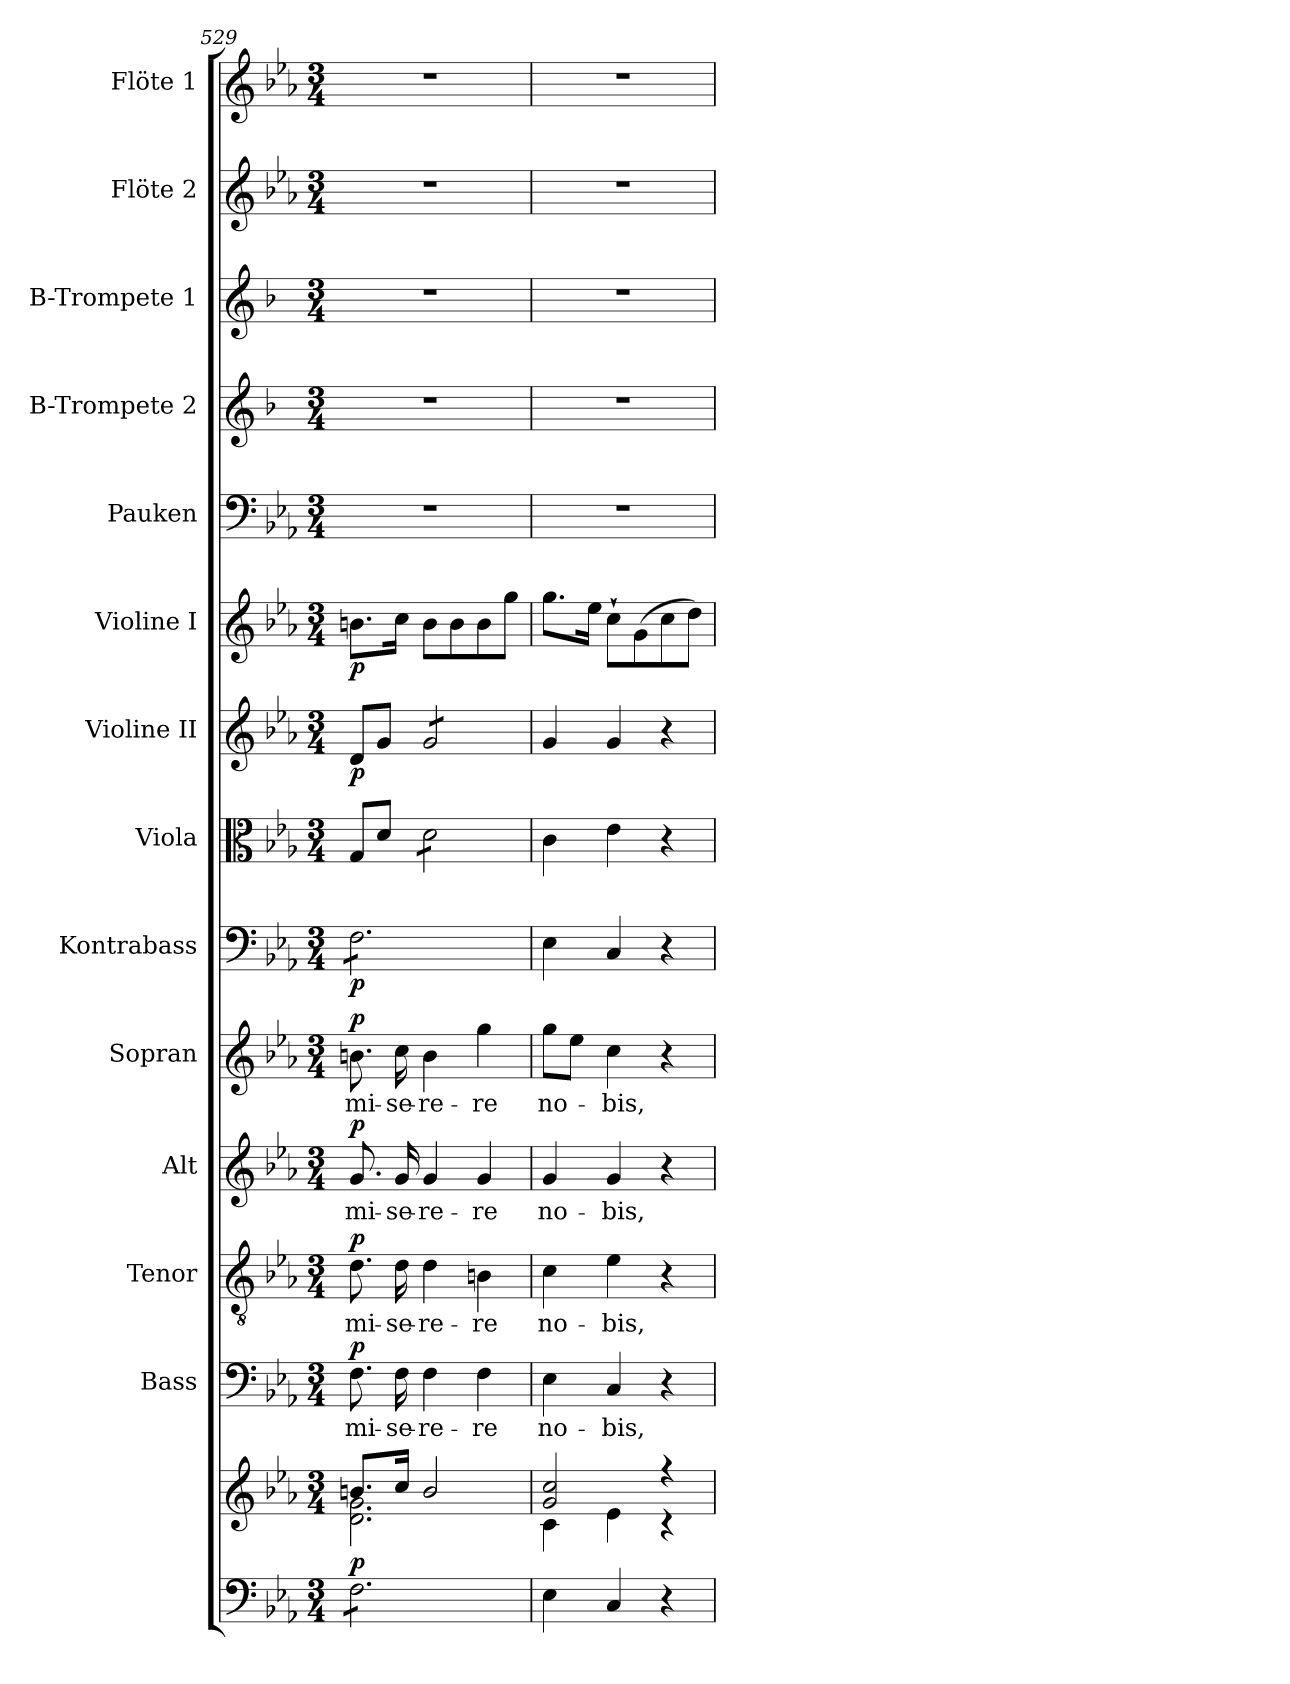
**kern	**kern	**dynam	**kern	**text	**dynam	**kern	**text	**dynam	**kern	**text	**dynam	**kern	**text	**dynam	**kern	**dynam	**kern	**kern	**dynam	**kern	**dynam	**kern	**kern	**kern	**kern	**kern
*part14	*part14	*part14	*part13	*part13	*part13	*part12	*part12	*part12	*part11	*part11	*part11	*part10	*part10	*part10	*part9	*part9	*part8	*part7	*part7	*part6	*part6	*part5	*part4	*part3	*part2	*part1
*staff15	*staff14	*staff14/15	*staff13	*staff13	*staff13	*staff12	*staff12	*staff12	*staff11	*staff11	*staff11	*staff10	*staff10	*staff10	*staff9	*staff9	*staff8	*staff7	*staff7	*staff6	*staff6	*staff5	*staff4	*staff3	*staff2	*staff1
*	*	*	*I"Bass	*	*	*I"Tenor	*	*	*I"Alt	*	*	*I"Sopran	*	*	*I"Kontrabass	*	*I"Viola	*I"Violine II	*	*I"Violine I	*	*I"Pauken	*I"B-Trompete 2	*I"B-Trompete 1	*I"Flöte 2	*I"Flöte 1
*	*	*	*I'B.	*	*	*I'T.	*	*	*I'A.	*	*	*I'S.	*	*	*I'Kb.	*	*I'Vla.	*I'Vl. II	*	*I'Vl. I	*	*I'Pk.	*I'B Trp. 2	*I'B Trp. 1	*I'Fl. 2	*I'Fl. 1
*clefF4	*clefG2	*	*clefF4	*	*	*clefGv2	*	*	*clefG2	*	*	*clefG2	*	*	*clefF4	*	*clefC3	*clefG2	*	*clefG2	*	*clefF4	*clefG2	*clefG2	*clefG2	*clefG2
*	*	*	*	*	*	*	*	*	*	*	*	*	*	*	*ITrd7c12	*	*	*	*	*	*	*	*ITrd1c2	*ITrd1c2	*	*
*k[b-e-a-]	*k[b-e-a-]	*	*k[b-e-a-]	*	*	*k[b-e-a-]	*	*	*k[b-e-a-]	*	*	*k[b-e-a-]	*	*	*k[b-e-a-]	*	*k[b-e-a-]	*k[b-e-a-]	*	*k[b-e-a-]	*	*k[b-e-a-]	*k[b-e-a-]	*k[b-e-a-]	*k[b-e-a-]	*k[b-e-a-]
*E-:	*E-:	*	*E-:	*	*	*E-:	*	*	*E-:	*	*	*E-:	*	*	*E-:	*	*E-:	*E-:	*	*E-:	*	*E-:	*E-:	*E-:	*E-:	*E-:
*M3/4	*M3/4	*	*M3/4	*	*	*M3/4	*	*	*M3/4	*	*	*M3/4	*	*	*M3/4	*	*M3/4	*M3/4	*	*M3/4	*	*M3/4	*M3/4	*M3/4	*M3/4	*M3/4
=529	=529	=529	=529	=529	=529	=529	=529	=529	=529	=529	=529	=529	=529	=529	=529	=529	=529	=529	=529	=529	=529	=529	=529	=529	=529	=529
*	*^	*	*	*	*	*	*	*	*	*	*	*	*	*	*	*	*	*	*	*	*	*	*	*	*	*
!	!	!	!LO:DY:a=2	!	!LO:LY:b	!LO:DY:a	!	!LO:LY:b	!LO:DY:a	!	!LO:LY:b	!LO:DY:a	!	!LO:LY:b	!LO:DY:a	!	!LO:DY:b	!	!	!LO:DY:b	!	!LO:DY:b	!	!	!	!	!
*tremolo	*	*	*	*	*	*	*	*	*	*	*	*	*	*	*	*	*	*	*	*	*	*	*	*	*	*	*
*	*	*	*	*	*	*	*	*	*	*	*	*	*	*	*	*tremolo	*	*	*	*	*	*	*	*	*	*	*
8F\L	8.bn/L	2.d\ 2.g\	p	8.F\	mi-	p	8.d\	mi-	p	8.g/	mi-	p	8.bn\	mi-	p	8FF\L	p	8G/L	8d/L	p	8.bn\L	p	2.r	2.r	2.r	2.r	2.r
8F\	.	.	.	.	.	.	.	.	.	.	.	.	.	.	.	8FF\	.	8d/J	8g/J	.	.	.	.	.	.	.	.
!	!	!	!	!	!LO:LY:b	!	!	!LO:LY:b	!	!	!LO:LY:b	!	!	!LO:LY:b	!	!	!	!	!	!	!	!	!	!	!	!	!
.	16cc/Jk	.	.	16F\	-se-	.	16d\	-se-	.	16g/	-se-	.	16cc\	-se-	.	.	.	.	.	.	16cc\Jk	.	.	.	.	.	.
!	!	!	!	!	!LO:LY:b	!	!	!LO:LY:b	!	!	!LO:LY:b	!	!	!LO:LY:b	!	!	!	!	!	!	!	!	!	!	!	!	!
*	*	*	*	*	*	*	*	*	*	*	*	*	*	*	*	*	*	*tremolo	*	*	*	*	*	*	*	*	*
*	*	*	*	*	*	*	*	*	*	*	*	*	*	*	*	*	*	*	*tremolo	*	*	*	*	*	*	*	*
8F\	2b/	.	.	4F\	-re-	.	4d\	-re-	.	4g/	-re-	.	4b\	-re-	.	8FF\	.	8d\L	8g/L	.	8b\L	.	.	.	.	.	.
8F\	.	.	.	.	.	.	.	.	.	.	.	.	.	.	.	8FF\	.	8d\	8g/	.	8b\	.	.	.	.	.	.
!	!	!	!	!	!LO:LY:b	!	!	!LO:LY:b	!	!	!LO:LY:b	!	!	!LO:LY:b	!	!	!	!	!	!	!	!	!	!	!	!	!
8F\	.	.	.	4F\	-re	.	4Bn\	-re	.	4g/	-re	.	4gg\	-re	.	8FF\	.	8d\	8g/	.	8b\	.	.	.	.	.	.
8F\J	.	.	.	.	.	.	.	.	.	.	.	.	.	.	.	8FF\J	.	8d\J	8g/J	.	8gg\J	.	.	.	.	.	.
*	*	*	*	*	*	*	*	*	*	*	*	*	*	*	*	*	*	*	*Xtremolo	*	*	*	*	*	*	*	*
*	*	*	*	*	*	*	*	*	*	*	*	*	*	*	*	*	*	*Xtremolo	*	*	*	*	*	*	*	*	*
*	*	*	*	*	*	*	*	*	*	*	*	*	*	*	*	*Xtremolo	*	*	*	*	*	*	*	*	*	*	*
*Xtremolo	*	*	*	*	*	*	*	*	*	*	*	*	*	*	*	*	*	*	*	*	*	*	*	*	*	*	*
=530	=530	=530	=530	=530	=530	=530	=530	=530	=530	=530	=530	=530	=530	=530	=530	=530	=530	=530	=530	=530	=530	=530	=530	=530	=530	=530	=530
!	!	!	!	!	!LO:LY:b	!	!	!LO:LY:b	!	!	!LO:LY:b	!	!	!LO:LY:b	!	!	!	!	!	!	!	!	!	!	!	!	!
4E-\	2g/ 2cc/	4c\	.	4E-\	no-	.	4c\	no-	.	4g/	no-	.	8gg\L	no-	.	4EE-\	.	4c\	4g/	.	8.gg\L	.	2.r	2.r	2.r	2.r	2.r
.	.	.	.	.	.	.	.	.	.	.	.	.	8ee-\J	.	.	.	.	.	.	.	.	.	.	.	.	.	.
.	.	.	.	.	.	.	.	.	.	.	.	.	.	.	.	.	.	.	.	.	16ee-\Jk	.	.	.	.	.	.
!	!	!	!	!	!LO:LY:b	!	!	!LO:LY:b	!	!	!LO:LY:b	!	!	!LO:LY:b	!	!	!	!	!	!	!	!	!	!	!	!	!
4C/	.	4e-\	.	4C/	-bis,	.	4e-\	-bis,	.	4g/	-bis,	.	4cc\	-bis,	.	4CC/	.	4e-\	4g/	.	8cc`>\L	.	.	.	.	.	.
.	.	.	.	.	.	.	.	.	.	.	.	.	.	.	.	.	.	.	.	.	(>8g\	.	.	.	.	.	.
4r	4r	4r	.	4r	.	.	4r	.	.	4r	.	.	4r	.	.	4r	.	4r	4r	.	8cc\	.	.	.	.	.	.
.	.	.	.	.	.	.	.	.	.	.	.	.	.	.	.	.	.	.	.	.	8dd\J)	.	.	.	.	.	.
*	*v	*v	*	*	*	*	*	*	*	*	*	*	*	*	*	*	*	*	*	*	*	*	*	*	*	*	*
=	=	=	=	=	=	=	=	=	=	=	=	=	=	=	=	=	=	=	=	=	=	=	=	=	=	=
*-	*-	*-	*-	*-	*-	*-	*-	*-	*-	*-	*-	*-	*-	*-	*-	*-	*-	*-	*-	*-	*-	*-	*-	*-	*-	*-
